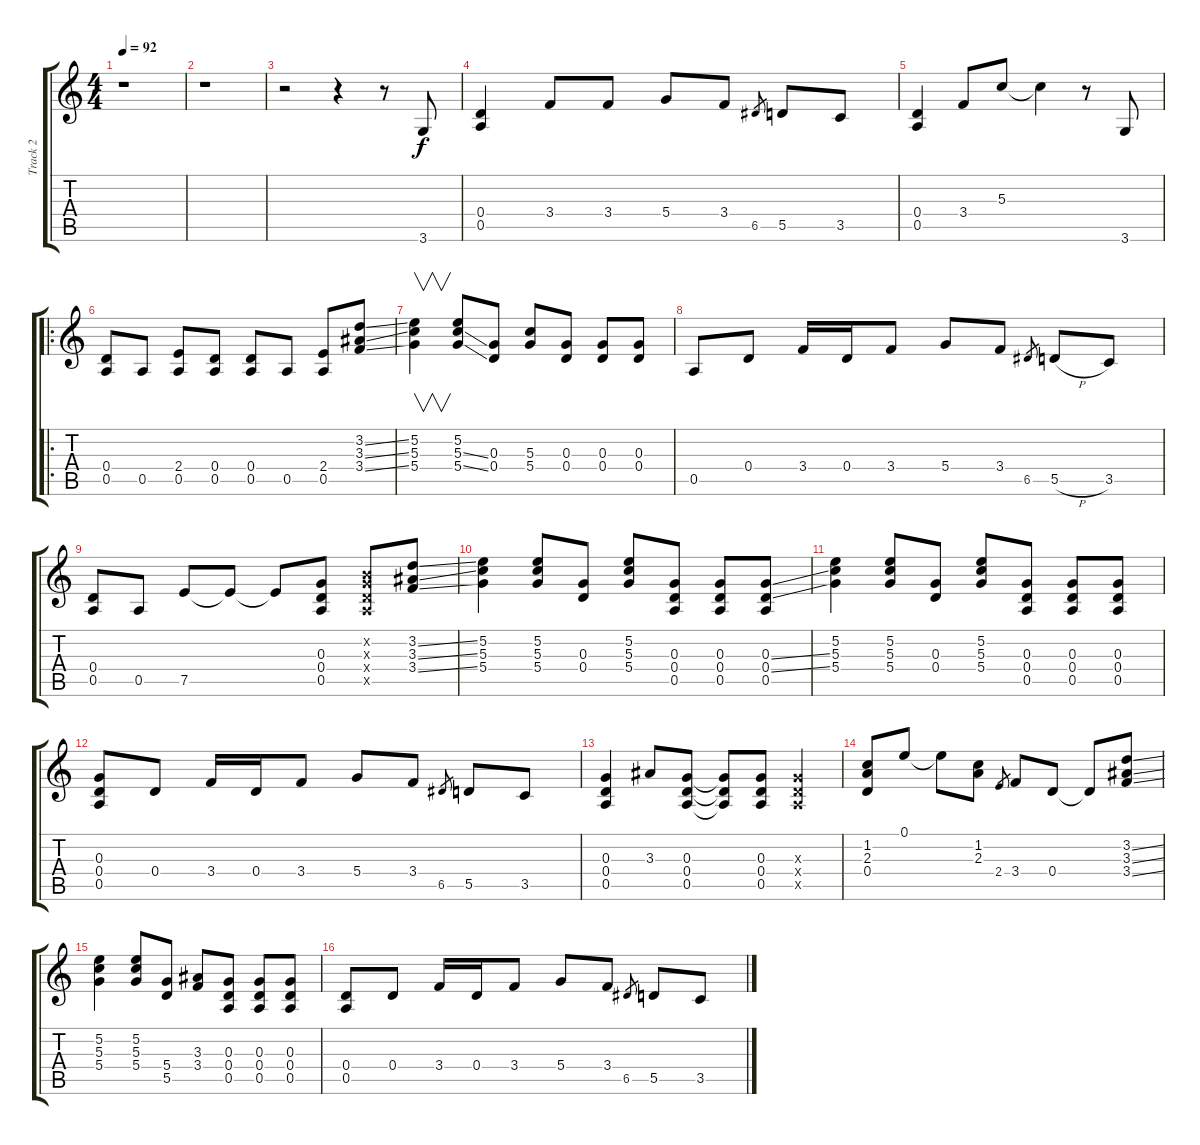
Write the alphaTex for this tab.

\track ("Track 2" "Track 2") {instrument acousticguitarnylon}
\staff {score tabs}
\tuning (E4 B3 G3 D3 A2 E2) {hide}
\ts (4 4)
\tempo 92
\clef g2
\ks c
r.1{dy f instrument acousticguitarnylon} |
r.1 |
r.2 r.4 r.8 3.6.8 |
(0.4 0.5).4 3.4.8 3.4.8 5.4.8 3.4.8 6.5.8{gr} 5.5.8 3.5.8 |
(0.4 0.5).4 3.4.8 5.3.8 5.3{t}.4 r.8 3.6.8 |
\ro
(0.4 0.5).8 0.5.8 (2.4 0.5).8 (0.4 0.5).8 (0.4 0.5).8 0.5.8 (2.4 0.5).8 (3.2{ss} 3.3{ss} 3.4{ss}).8 |
(5.2 5.3 5.4).4{v} (5.2 5.3{ss} 5.4{ss}).8 (0.3 0.4).8 (5.3 5.4).8 (0.3 0.4).8 (0.3 0.4).8 (0.3 0.4).8 |
0.5.8 0.4.8 3.4.16 0.4.16 3.4.8 5.4.8 3.4.8 6.5.8{gr} 5.5{h}.8 3.5.8 |
(0.4 0.5).8 0.5.8 7.5.8 7.5{t}.8 7.5{t}.8 (0.3 0.4 0.5).8 (0.2{x} 0.3{x} 0.4{x} 0.5{x}).8 (3.2{ss} 3.3{ss} 3.4{ss}).8 |
(5.2 5.3 5.4).4 (5.2 5.3 5.4).8 (0.3 0.4).8 (5.2 5.3 5.4).8 (0.3 0.4 0.5).8 (0.3 0.4 0.5).8 (0.3{ss} 0.4{ss} 0.5).8 |
(5.2 5.3 5.4).4 (5.2 5.3 5.4).8 (0.3 0.4).8 (5.2 5.3 5.4).8 (0.3 0.4 0.5).8 (0.3 0.4 0.5).8 (0.3 0.4 0.5).8 |
(0.3 0.4 0.5).8 0.4.8 3.4.16 0.4.16 3.4.8 5.4.8 3.4.8 6.5.8{gr} 5.5.8 3.5.8 |
(0.3 0.4 0.5).4 3.3.8 (0.3 0.4 0.5).8 (0.3{t} 0.4{t} 0.5{t}).8 (0.3 0.4 0.5).8 (0.3{x} 0.4{x} 0.5{x}).4 |
(1.2 2.3 0.4).8 0.1.8 0.1{t}.8 (1.2 2.3).8 2.4.8{gr} 3.4.8 0.4.8 0.4{t}.8 (3.2{ss} 3.3{ss} 3.4{ss}).8 |
(5.2 5.3 5.4).4 (5.2 5.3 5.4).8 (5.4 5.5).8 (3.3 3.4).8 (0.3 0.4 0.5).8 (0.3 0.4 0.5).8 (0.3 0.4 0.5).8 |
(0.4 0.5).8 0.4.8 3.4.16 0.4.16 3.4.8 5.4.8 3.4.8 6.5.8{gr} 5.5.8 3.5.8
